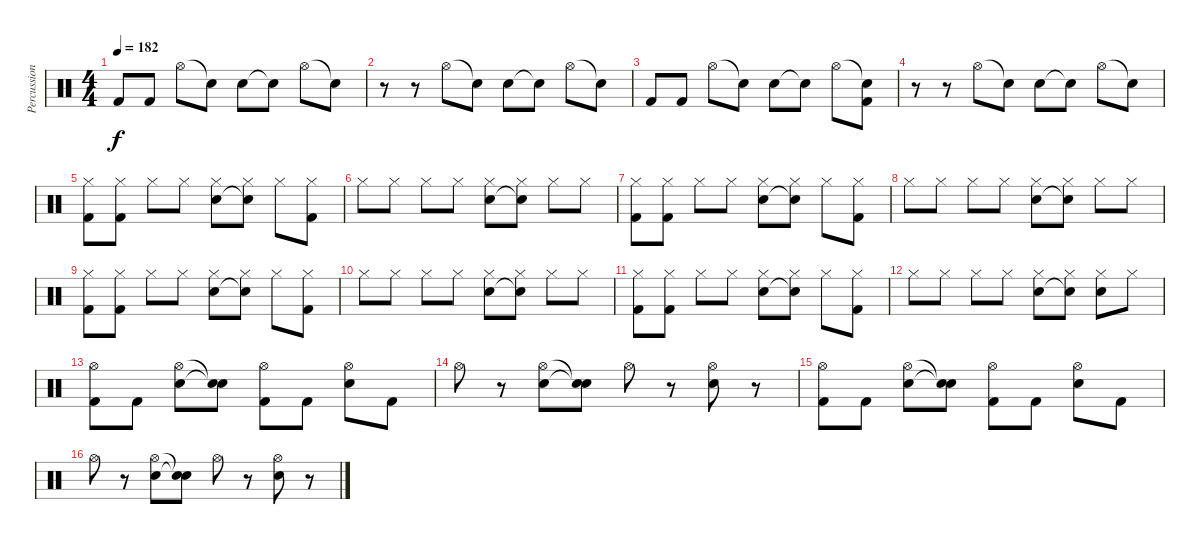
\track ("Percussion" "Percussion") {instrument percussion}
\staff {score}
\articulation defaults
\ts (4 4)
\tempo 182
\clef neutral
\ks c "Kick (hit) 2".8{dy f} "Kick (hit) 2".8 "Hi-Hat (open)".8 "Snare (hit)"{t}.8 "Electric Snare (hit)".8 "Snare (hit)"{t}.8 "Hi-Hat (open)".8 "Snare (hit)"{t}.8
|
r.8 r.8 "Hi-Hat (open)".8 "Snare (hit)"{t}.8 "Electric Snare (hit)".8 "Snare (hit)"{t}.8 "Hi-Hat (open)".8 "Snare (hit)"{t}.8 |
"Kick (hit) 2".8 "Kick (hit) 2".8 "Hi-Hat (open)".8 "Snare (hit)"{t}.8 "Electric Snare (hit)".8 "Snare (hit)"{t}.8 "Hi-Hat (open)".8 ("Snare (hit)"{t} "Kick (hit) 2").8 |
r.8 r.8 "Hi-Hat (open)".8 "Snare (hit)"{t}.8 "Electric Snare (hit)".8 "Snare (hit)"{t}.8 "Hi-Hat (open)".8 "Snare (hit)"{t}.8 |
("Hi-Hat (closed)" "Kick (hit) 2").8 ("Hi-Hat (closed)" "Kick (hit) 2").8 "Hi-Hat (closed)".8 "Hi-Hat (closed)".8 ("Hi-Hat (closed)" "Electric Snare (hit)").8 ("Hi-Hat (closed)" "Snare (hit)"{t}).8 "Hi-Hat (closed)".8 ("Hi-Hat (closed)" "Kick (hit) 2").8 |
"Hi-Hat (closed)".8 "Hi-Hat (closed)".8 "Hi-Hat (closed)".8 "Hi-Hat (closed)".8 ("Hi-Hat (closed)" "Electric Snare (hit)").8 ("Hi-Hat (closed)" "Snare (hit)"{t}).8 "Hi-Hat (closed)".8 "Hi-Hat (closed)".8 |
("Hi-Hat (closed)" "Kick (hit) 2").8 ("Hi-Hat (closed)" "Kick (hit) 2").8 "Hi-Hat (closed)".8 "Hi-Hat (closed)".8 ("Hi-Hat (closed)" "Electric Snare (hit)").8 ("Hi-Hat (closed)" "Snare (hit)"{t}).8 "Hi-Hat (closed)".8 ("Hi-Hat (closed)" "Kick (hit) 2").8 |
"Hi-Hat (closed)".8 "Hi-Hat (closed)".8 "Hi-Hat (closed)".8 "Hi-Hat (closed)".8 ("Hi-Hat (closed)" "Electric Snare (hit)").8 ("Hi-Hat (closed)" "Snare (hit)"{t}).8 "Hi-Hat (closed)".8 "Hi-Hat (closed)".8 |
("Hi-Hat (closed)" "Kick (hit) 2").8 ("Hi-Hat (closed)" "Kick (hit) 2").8 "Hi-Hat (closed)".8 "Hi-Hat (closed)".8 ("Hi-Hat (closed)" "Electric Snare (hit)").8 ("Hi-Hat (closed)" "Snare (hit)"{t}).8 "Hi-Hat (closed)".8 ("Hi-Hat (closed)" "Kick (hit) 2").8 |
"Hi-Hat (closed)".8 "Hi-Hat (closed)".8 "Hi-Hat (closed)".8 "Hi-Hat (closed)".8 ("Hi-Hat (closed)" "Electric Snare (hit)").8 ("Hi-Hat (closed)" "Snare (hit)"{t}).8 "Hi-Hat (closed)".8 "Hi-Hat (closed)".8 |
("Hi-Hat (closed)" "Kick (hit) 2").8 ("Hi-Hat (closed)" "Kick (hit) 2").8 "Hi-Hat (closed)".8 "Hi-Hat (closed)".8 ("Hi-Hat (closed)" "Electric Snare (hit)").8 ("Hi-Hat (closed)" "Snare (hit)"{t}).8 "Hi-Hat (closed)".8 ("Hi-Hat (closed)" "Kick (hit) 2").8 |
"Hi-Hat (closed)".8 "Hi-Hat (closed)".8 "Hi-Hat (closed)".8 "Hi-Hat (closed)".8 ("Hi-Hat (closed)" "Electric Snare (hit)").8 ("Hi-Hat (closed)" "Snare (hit)"{t}).8 ("Hi-Hat (closed)" "Electric Snare (hit)").8 "Hi-Hat (closed)".8 |
("Hi-Hat (open)" "Kick (hit) 2").8 "Kick (hit) 2".8 ("Hi-Hat (open)" "Electric Snare (hit)").8 ("Snare (hit)"{t} "Snare (hit)"{t}).8 ("Hi-Hat (open)" "Kick (hit) 2").8 "Kick (hit) 2".8 ("Hi-Hat (open)" "Electric Snare (hit)").8 "Kick (hit) 2".8 |
"Hi-Hat (open)".8 r.8 ("Hi-Hat (open)" "Electric Snare (hit)").8 ("Snare (hit)"{t} "Snare (hit)"{t}).8 "Hi-Hat (open)".8 r.8 ("Hi-Hat (open)" "Electric Snare (hit)").8 r.8 |
("Hi-Hat (open)" "Kick (hit) 2").8 "Kick (hit) 2".8 ("Hi-Hat (open)" "Electric Snare (hit)").8 ("Snare (hit)"{t} "Snare (hit)"{t}).8 ("Hi-Hat (open)" "Kick (hit) 2").8 "Kick (hit) 2".8 ("Hi-Hat (open)" "Electric Snare (hit)").8 "Kick (hit) 2".8 |
"Hi-Hat (open)".8 r.8 ("Hi-Hat (open)" "Electric Snare (hit)").8 ("Snare (hit)"{t} "Snare (hit)"{t}).8 "Hi-Hat (open)".8 r.8 ("Hi-Hat (open)" "Electric Snare (hit)").8 r.8
